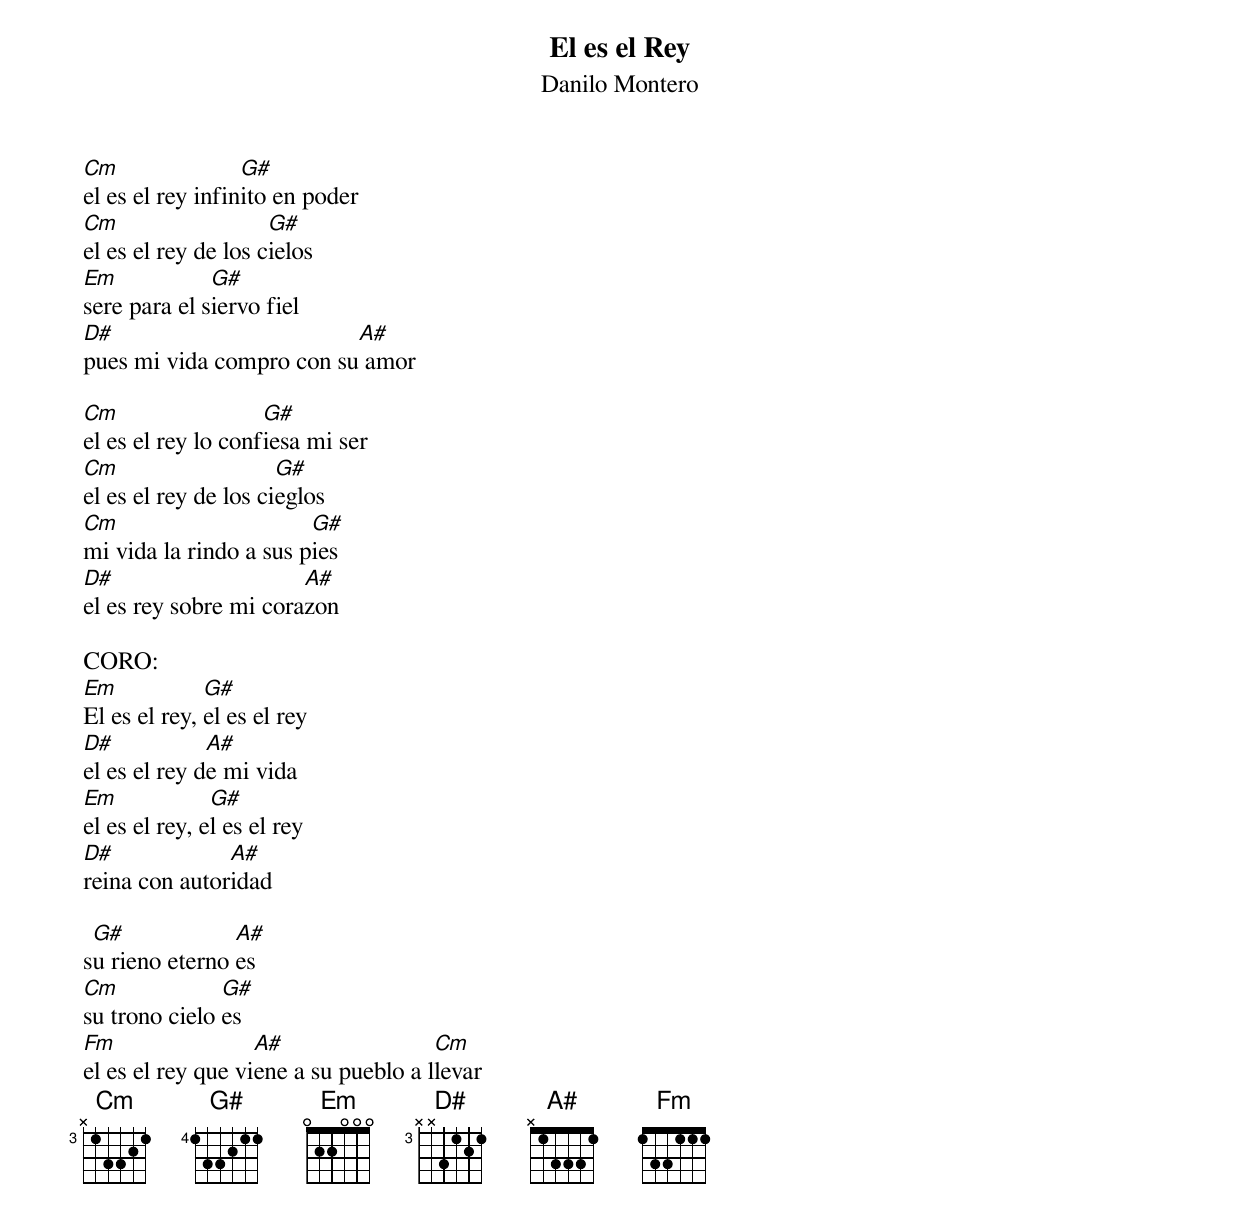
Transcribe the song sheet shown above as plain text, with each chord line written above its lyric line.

El es el Rey
Danilo Montero

Cm                G#
el es el rey infinito en poder
Cm                   G#
el es el rey de los cielos
Em            G#
sere para el siervo fiel
D#                        A#
pues mi vida compro con su amor

Cm                  G#
el es el rey lo confiesa mi ser
Cm                    G#
el es el rey de los cieglos
Cm                      G#
mi vida la rindo a sus pies
D#                     A#
el es rey sobre mi corazon

CORO:
Em            G#
El es el rey, el es el rey
D#            A#
el es el rey de mi vida
Em             G#
el es el rey, el es el rey
D#             A#
reina con autoridad

 G#             A#
su rieno eterno es
Cm             G#
su trono cielo es
Fm                 A#                 Cm
el es el rey que viene a su pueblo a llevar
